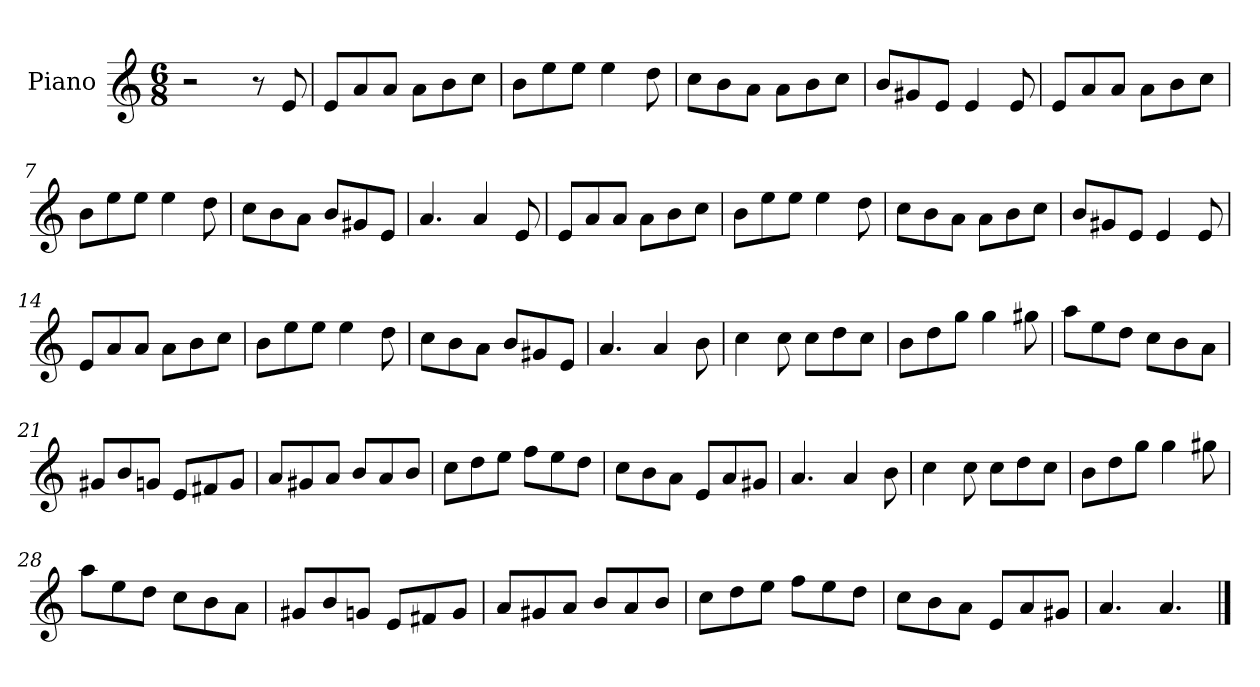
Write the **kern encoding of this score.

**kern
*part1
*staff1
*I"Piano
*I'Pno
*clefG2
*k[]
*M6/8
=1
2r
8r
8e/
=2
8e/L
8a/
8a/J
8a\L
8b\
8cc\J
=3
8b\L
8ee\
8ee\J
4ee\
8dd\
=4
8cc\L
8b\
8a\J
8a\L
8b\
8cc\J
=5
8b/L
8g#X/
8e/J
4e/
8e/
=6
8e/L
8a/
8a/J
8a\L
8b\
8cc\J
=7
8b\L
8ee\
8ee\J
4ee\
8dd\
=8
8cc\L
8b\
8a\J
8b/L
8g#X/
8e/J
=9
4.a/
4a/
8e/
=10
8e/L
8a/
8a/J
8a\L
8b\
8cc\J
=11
8b\L
8ee\
8ee\J
4ee\
8dd\
=12
8cc\L
8b\
8a\J
8a\L
8b\
8cc\J
=13
8b/L
8g#X/
8e/J
4e/
8e/
=14
8e/L
8a/
8a/J
8a\L
8b\
8cc\J
=15
8b\L
8ee\
8ee\J
4ee\
8dd\
=16
8cc\L
8b\
8a\J
8b/L
8g#X/
8e/J
=17
4.a/
4a/
8b\
=18
4cc\
8cc\
8cc\L
8dd\
8cc\J
=19
8b\L
8dd\
8gg\J
4gg\
8gg#X\
=20
8aa\L
8ee\
8dd\J
8cc\L
8b\
8a\J
=21
8g#X/L
8b/
8gn/J
8e/L
8f#X/
8g/J
=22
8a/L
8g#X/
8a/J
8b/L
8a/
8b/J
=23
8cc\L
8dd\
8ee\J
8ff\L
8ee\
8dd\J
=24
8cc\L
8b\
8a\J
8e/L
8a/
8g#X/J
=25
4.a/
4a/
8b\
=26
4cc\
8cc\
8cc\L
8dd\
8cc\J
=27
8b\L
8dd\
8gg\J
4gg\
8gg#X\
=28
8aa\L
8ee\
8dd\J
8cc\L
8b\
8a\J
=29
8g#X/L
8b/
8gn/J
8e/L
8f#X/
8g/J
=30
8a/L
8g#X/
8a/J
8b/L
8a/
8b/J
=31
8cc\L
8dd\
8ee\J
8ff\L
8ee\
8dd\J
=32
8cc\L
8b\
8a\J
8e/L
8a/
8g#X/J
=33
4.a/
4.a/
==
*-
